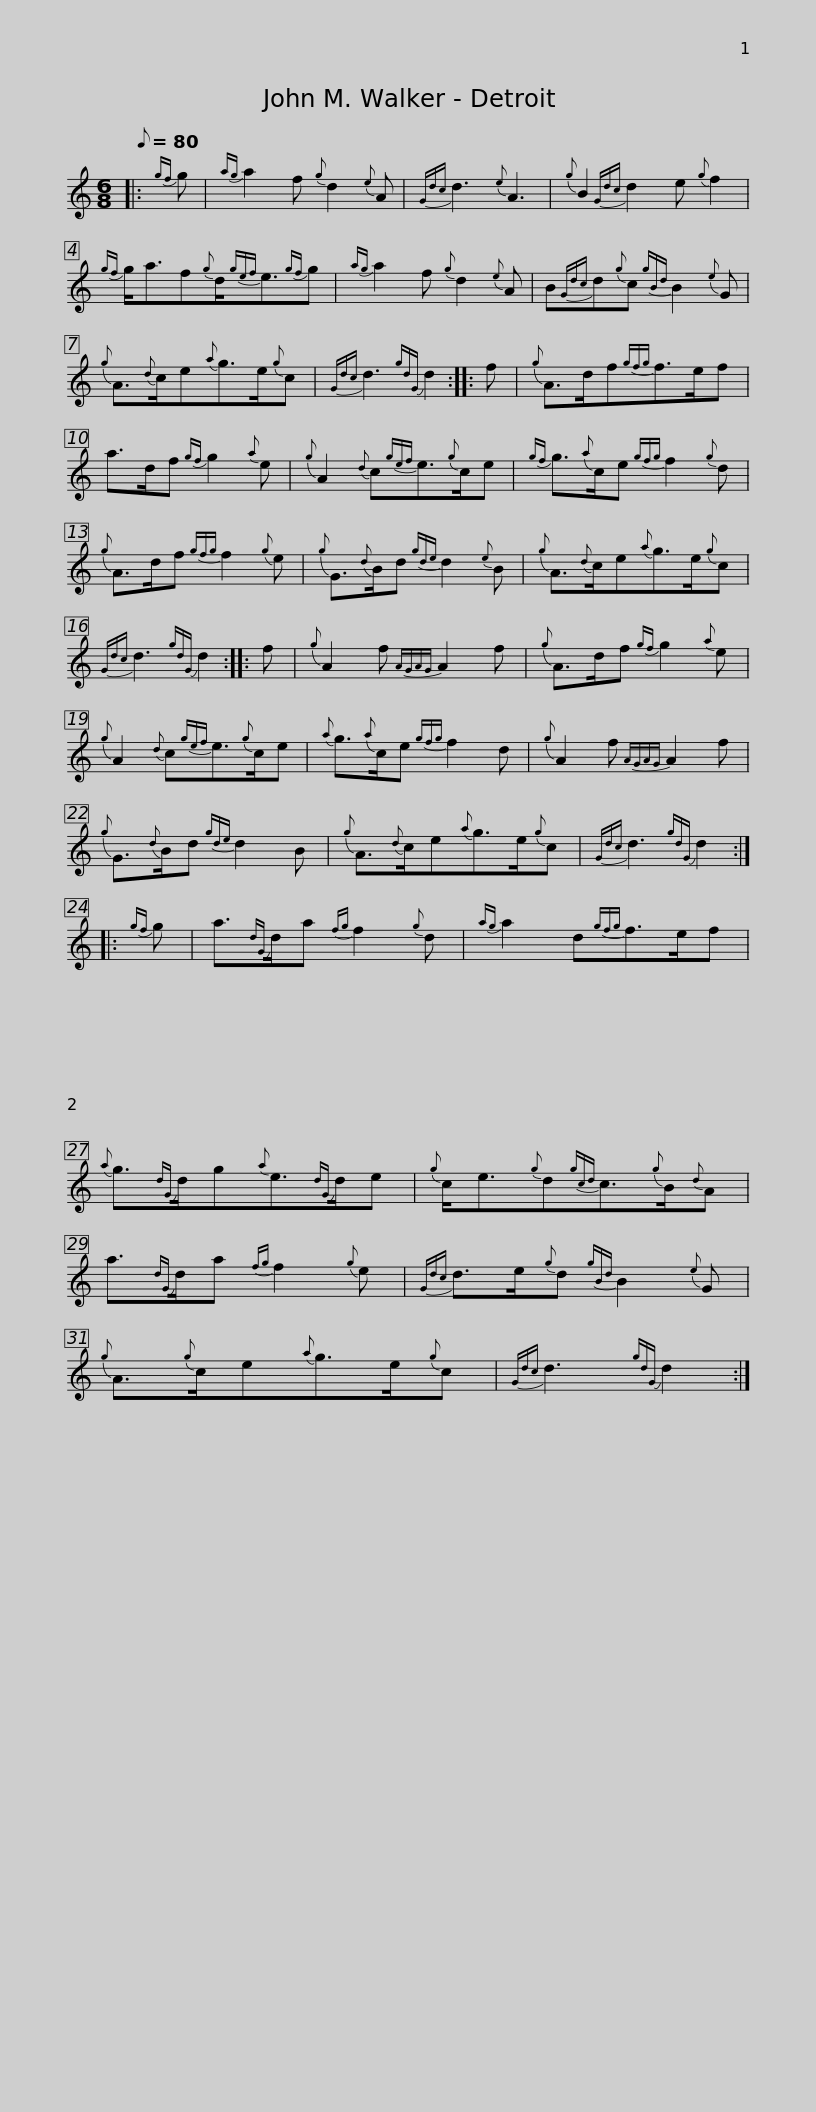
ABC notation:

X:1
L:1/8
Q:1/8=80
M:6/8
I:linebreak $
K:C
V:1 treble
V:1
|:{gf} g |{ag} a2 f{g} d2{e} A |{Gdc} d3{e} A3 |${g} B2{Gdc} d2 e{g} f2 |{gf} g<af{g}d/{gef}e3/2{gf}g | %5
{ag} a2 f{g} d2{e} A |$ B{Gdc}d{g}c{gBd} B2{e} G |{g} A3/2{d}c/e{a}g>e{g}c |{Gdc} d3{gdG} d2 ::$ f | %10
{g} A>df{gfg}f>ef | a>df{gf} g2{a} e |{g} A2{d} c{gef}e3/2{g}c/e |${gf} g3/2{a}c/e{gfg} f2{g} d |{g} A>df{gfg} f2{g} e | %15
{g} G3/2{d}B/d{gde} d2{e} B |${g} A3/2{d}c/e{a}g>e{g}c |{Gdc} d3{gdG} d2 :: f |${g} A2 f{AGAG} A2 f | %20
{g} A>df{gf} g2{a} e |{g} A2{d} c{gef}e3/2{g}c/e |${a} g3/2{a}c/e{gfg} f2 d |{g} A2 f{AGAG} A2 f |{g} G3/2{d}B/d{gde} d2 B |$ %25
{g} A3/2{d}c/e{a}g>e{g}c |{Gdc} d3{gdG} d2 ::{gf} g |$ a3/2{dG}d/a{fg} f2{g} d |{ag} a2 d{gfg}f>ef | %30
{a} g3/2{dG}d/g{a}e3/2{dG}d/e |${g} c<e{g}d{gcd}c3/2{g}B/{d}A | a3/2{dG}d/a{fg} f2{g} e |{Gdc} d>e{g}d{gBd} B2{e} G |${g} A3/2{g}c/e{a}g>e{g}c | %35
{Gdc} d3{gdG} d2 :| %36
